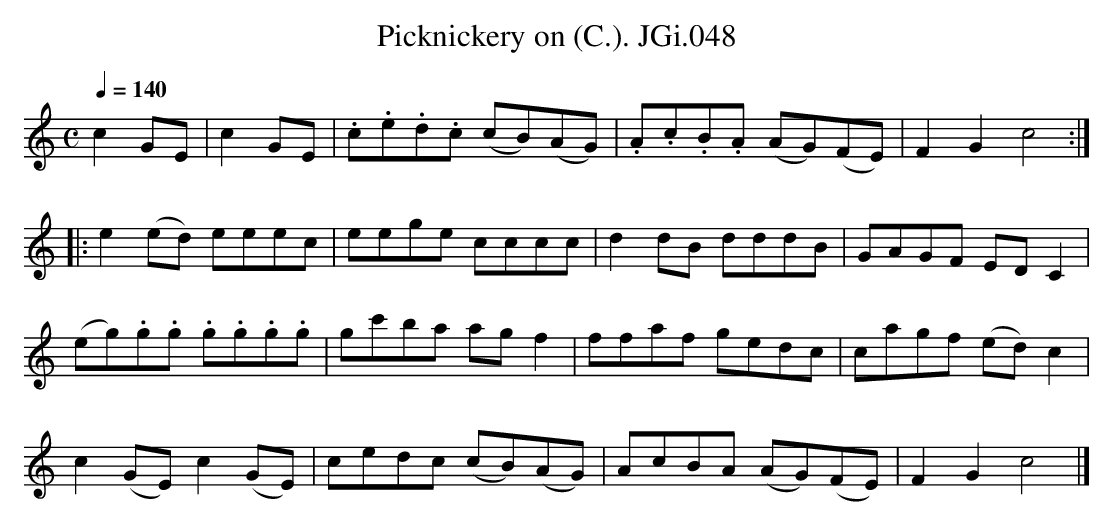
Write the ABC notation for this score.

X:1
T:Picknickery on (C.). JGi.048
M:C
L:1/8
Q:1/4=140
K:C
c2GE|c2GE|.c.e.d.c (cB)(AG)|.A.c.B.A (AG)(FE)|F2G2c4:|
|:e2(ed) eeec|eege cccc|d2dB dddB|GAGF EDC2|
(eg).g.g .g.g.g.g|gc'ba agf2|ffaf gedc|cagf (ed)c2|
c2(GE)c2(GE)|cedc (cB)(AG)|AcBA (AG)(FE)|F2G2c4|]
